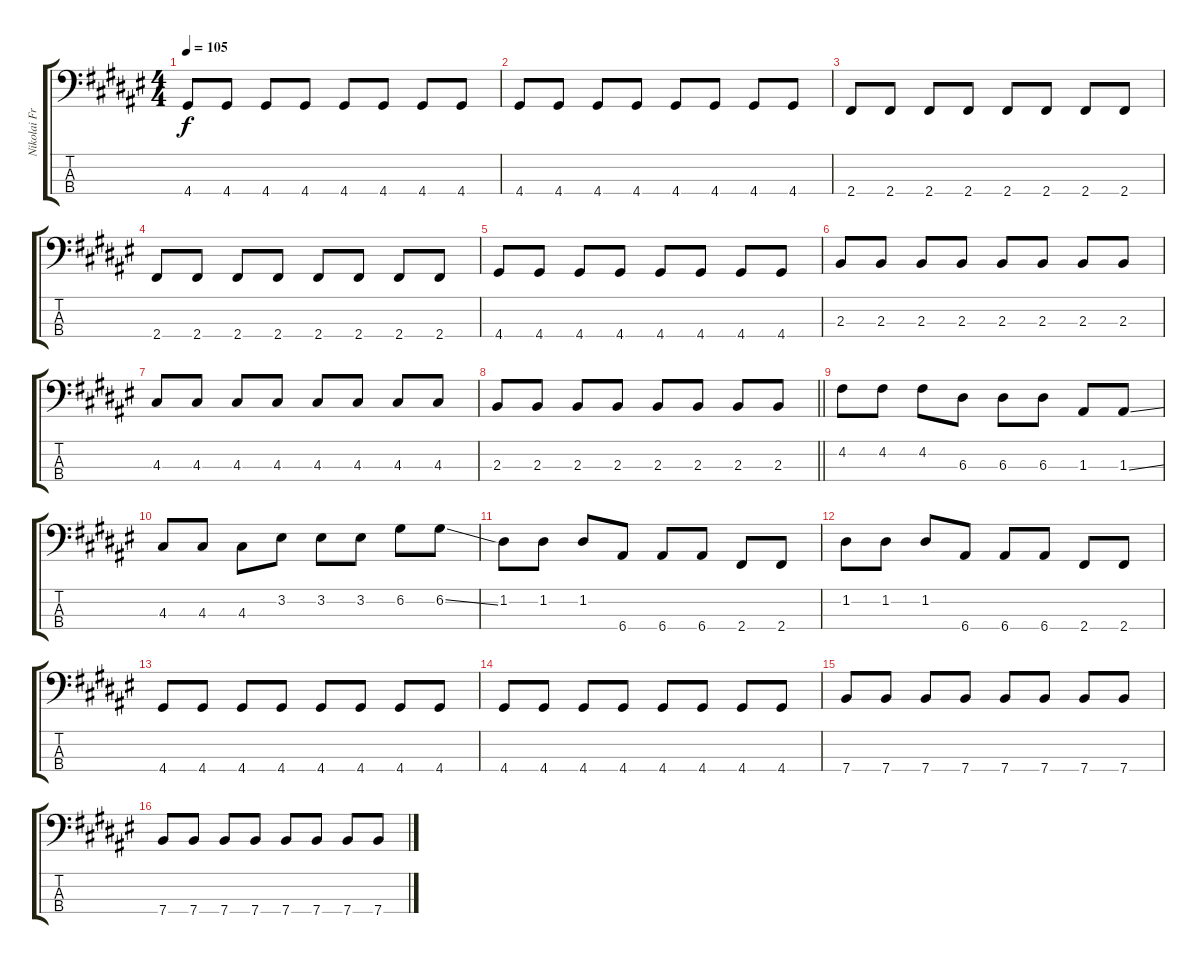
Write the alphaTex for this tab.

\track ("Nikolai Fraiture - Bass" "Nikolai Fr") {instrument electricbassfinger}
\staff {score tabs}
\tuning (G2 D2 A1 E1) {hide}
\ts (4 4)
\tempo 105
\clef f4
\ks f#
4.4.8{dy f} 4.4.8 4.4.8 4.4.8 4.4.8 4.4.8 4.4.8 4.4.8 |
4.4.8 4.4.8 4.4.8 4.4.8 4.4.8 4.4.8 4.4.8 4.4.8 |
2.4.8 2.4.8 2.4.8 2.4.8 2.4.8 2.4.8 2.4.8 2.4.8 |
2.4.8 2.4.8 2.4.8 2.4.8 2.4.8 2.4.8 2.4.8 2.4.8 |
4.4.8 4.4.8 4.4.8 4.4.8 4.4.8 4.4.8 4.4.8 4.4.8 |
2.3.8 2.3.8 2.3.8 2.3.8 2.3.8 2.3.8 2.3.8 2.3.8 |
4.3.8 4.3.8 4.3.8 4.3.8 4.3.8 4.3.8 4.3.8 4.3.8 |
\barLineRight lightlight
2.3.8 2.3.8 2.3.8 2.3.8 2.3.8 2.3.8 2.3.8 2.3.8 |
4.2.8 4.2.8 4.2.8 6.3.8 6.3.8 6.3.8 1.3.8 1.3{ss}.8 |
4.3.8 4.3.8 4.3.8 3.2.8 3.2.8 3.2.8 6.2.8 6.2{ss}.8 |
1.2.8 1.2.8 1.2.8 6.4.8 6.4.8 6.4.8 2.4.8 2.4.8 |
1.2.8 1.2.8 1.2.8 6.4.8 6.4.8 6.4.8 2.4.8 2.4.8 |
4.4.8 4.4.8 4.4.8 4.4.8 4.4.8 4.4.8 4.4.8 4.4.8 |
4.4.8 4.4.8 4.4.8 4.4.8 4.4.8 4.4.8 4.4.8 4.4.8 |
7.4.8 7.4.8 7.4.8 7.4.8 7.4.8 7.4.8 7.4.8 7.4.8 |
7.4.8 7.4.8 7.4.8 7.4.8 7.4.8 7.4.8 7.4.8 7.4.8
